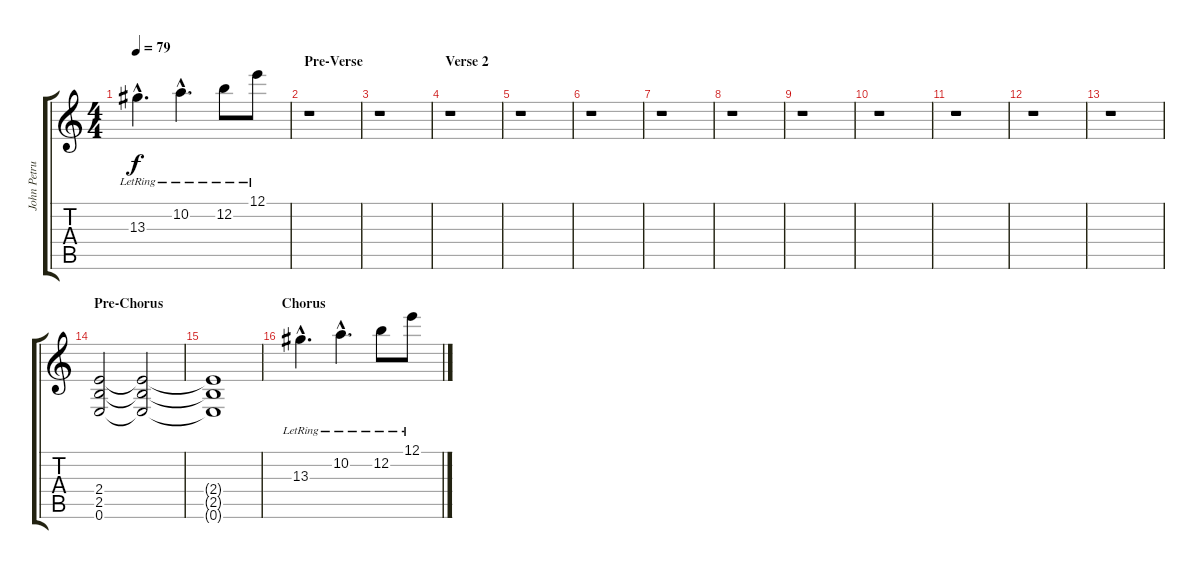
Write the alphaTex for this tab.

\track ("John Petrucci" "John Petru") {instrument distortionguitar}
\staff {score tabs}
\tuning (E4 B3 G3 D3 A2 E2) {hide}
\ts (4 4)
\tempo 79
\clef g2
\ks c
13.3{hac lr}.4{d dy f} 10.2{hac lr}.4{d} 12.2{lr}.8 12.1{lr}.8 |
\section ("" "Pre-Verse")
r.1 |
r.1 |
\section ("" "Verse 2")
r.1 |
r.1 |
r.1 |
r.1 |
r.1 |
r.1 |
r.1 |
r.1 |
r.1 |
r.1 |
\section ("" "Pre-Chorus")
(2.4 2.5 0.6).2{volume 12 balance 3} (2.4{t} 2.5{t} 0.6{t}).2{volume 0} |
(2.4{t} 2.5{t} 0.6{t}).1 |
\section ("" "Chorus")
13.3{hac lr}.4{d volume 10 balance 14} 10.2{hac lr}.4{d} 12.2{lr}.8 12.1{lr}.8
